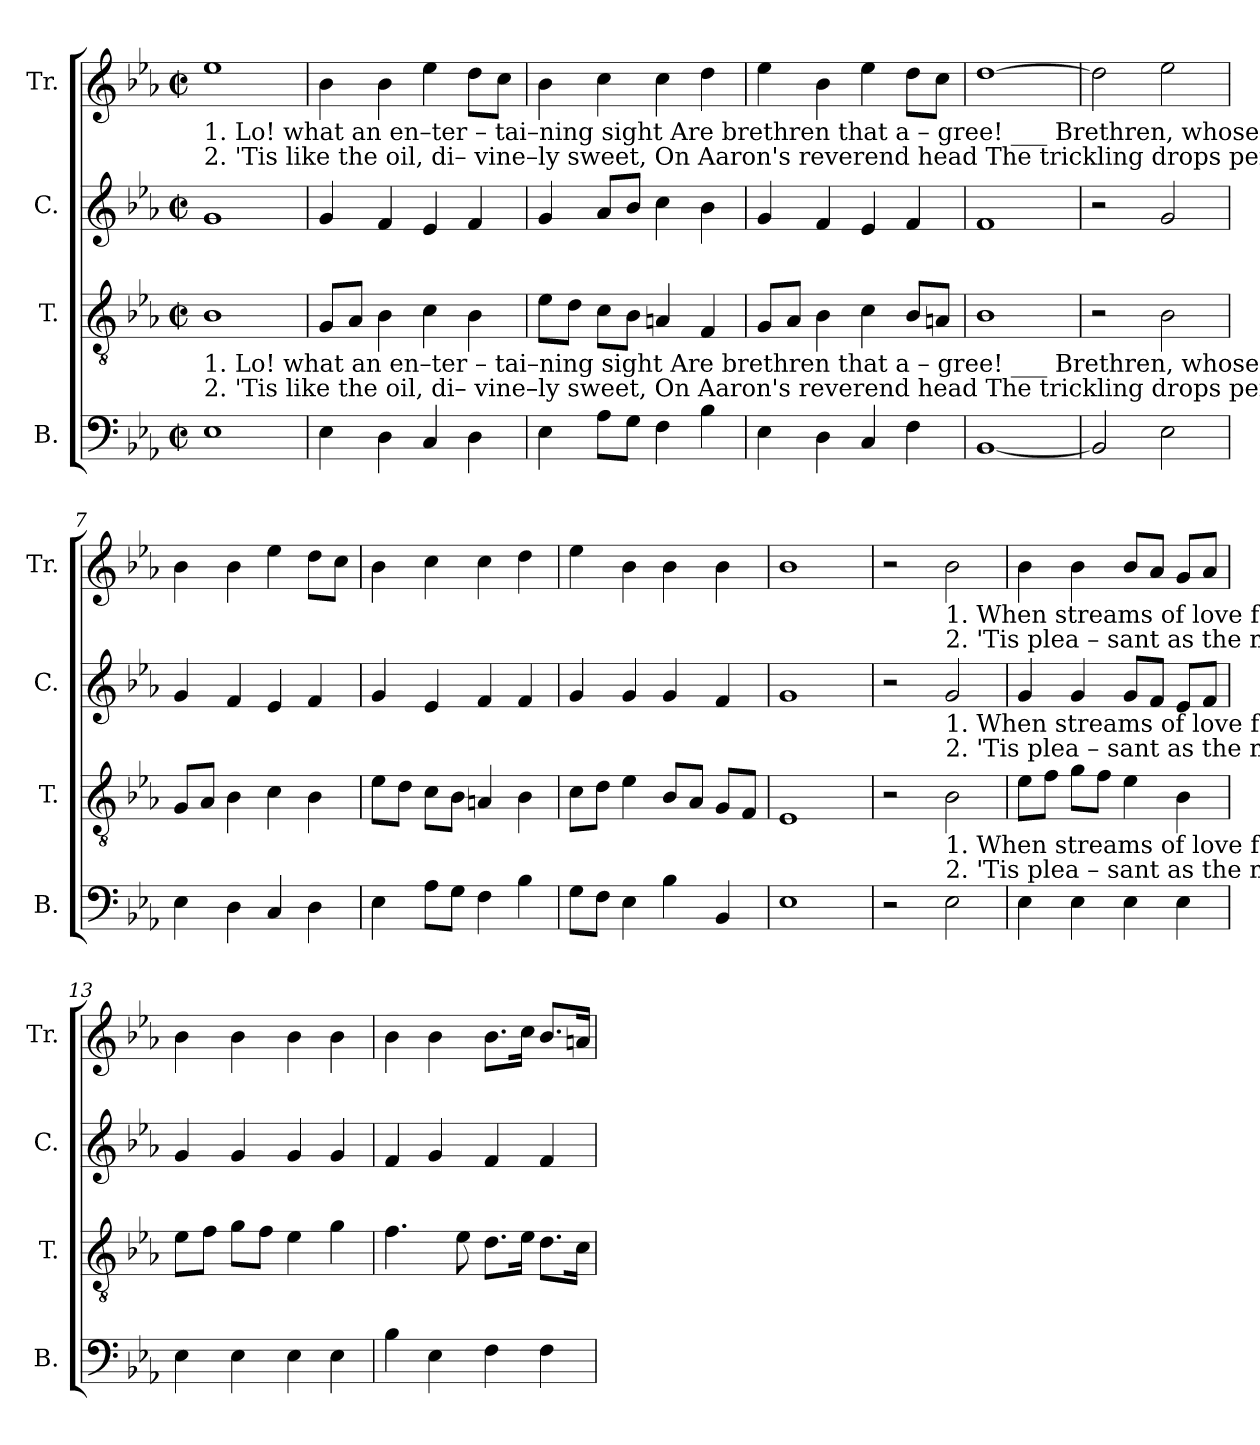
**kern	**kern	**kern	**kern
*part4	*part3	*part2	*part1
*staff4	*staff3	*staff2	*staff1
*I"B.	*I"T.	*I"C.	*I"Tr.
*I'B.	*I'T.	*I'C.	*I'Tr.
*clefF4	*clefGv2	*clefG2	*clefG2
*k[b-e-a-]	*k[b-e-a-]	*k[b-e-a-]	*k[b-e-a-]
*M2/2	*M2/2	*M2/2	*M2/2
*met(c|)	*met(c|)	*met(c|)	*met(c|)
*MM100	*MM100	*MM100	*MM100
=1	=1	=1	=1
!	!	!	!LO:TX:b:t=1. Lo! what an en–ter  –  tai–ning  sight  Are brethren that a – gree! ___  Brethren, whose cheerful hearts unite  In bands of pi– e – ty!
!	!	!	!LO:TX:b:t=2. 'Tis  like  the oil, di– vine–ly   sweet, On Aaron's reverend head  The trickling drops perfumed his feet,  And o'er his garments spread.
!	!LO:TX:b:t=1. Lo! what an en–ter  –  tai–ning  sight  Are brethren that a – gree! ___  Brethren, whose cheerful hearts unite  In bands of pi– e – ty!	!	!
!	!LO:TX:b:t=2. 'Tis  like  the oil, di– vine–ly   sweet, On Aaron's reverend head  The trickling drops perfumed his feet,  And o'er his garments spread.	!	!
1E-	1B-	1g	1ee-
=2	=2	=2	=2
4E-\	8G/L	4g/	4b-\
.	8A-/J	.	.
4D\	4B-\	4f/	4b-\
4C/	4c\	4e-/	4ee-\
4D\	4B-\	4f/	8dd\L
.	.	.	8cc\J
=3	=3	=3	=3
4E-\	8e-\L	4g/	4b-\
.	8d\J	.	.
8A-\L	8c\L	8a-/L	4cc\
8G\J	8B-\J	8b-/J	.
4F\	4An/	4cc\	4cc\
4B-\	4F/	4b-\	4dd\
=4	=4	=4	=4
4E-\	8G/L	4g/	4ee-\
.	8A-/J	.	.
4D\	4B-\	4f/	4b-\
4C/	4c\	4e-/	4ee-\
4F\	8B-/L	4f/	8dd\L
.	8An/J	.	8cc\J
=5	=5	=5	=5
[1BB-	1B-	1f	[1dd
=6	=6	=6	=6
2BB-/]	2r	2r	2dd\]
2E-\	2B-\	2g/	2ee-\
=7	=7	=7	=7
4E-\	8G/L	4g/	4b-\
.	8A-/J	.	.
4D\	4B-\	4f/	4b-\
4C/	4c\	4e-/	4ee-\
4D\	4B-\	4f/	8dd\L
.	.	.	8cc\J
=8	=8	=8	=8
4E-\	8e-\L	4g/	4b-\
.	8d\J	.	.
8A-\L	8c\L	4e-/	4cc\
8G\J	8B-\J	.	.
4F\	4An/	4f/	4cc\
4B-\	4B-\	4f/	4dd\
=9	=9	=9	=9
8G\L	8c\L	4g/	4ee-\
8F\J	8d\J	.	.
4E-\	4e-\	4g/	4b-\
4B-\	8B-/L	4g/	4b-\
.	8A-/J	.	.
4BB-/	8G/L	4f/	4b-\
.	8F/J	.	.
=10	=10	=10	=10
1E-	1E-	1g	1b-
!!LO:LB:g=z
=11	=11	=11	=11
2r	2r	2r	2r
!	!	!	!LO:TX:b:t=1. When streams of love from  Christ the spring  Descend to eve – ry      soul,                                                                                                      And
!	!	!	!LO:TX:b:t=2. 'Tis    plea – sant   as     the  mor –  ning  dews   That fall on  Zi – on's    hill,                                                                                                     Where
!	!	!LO:TX:b:t=1. When streams of love from  Christ the spring  Descend to eve – ry      soul,                                                               And heavenly peace, with	!
!	!	!LO:TX:b:t=2. 'Tis    plea – sant   as     the  mor –  ning  dews   That fall on  Zi – on's    hill,                                                                Where  God  his  mil–dest,	!
!	!LO:TX:b:t=1. When streams of love from  Christ the spring  Descend to eve – ry      soul,                            And heavenly peace, with balmy wing, And	!	!
!	!LO:TX:b:t=2. 'Tis    plea – sant   as     the  mor –  ning  dews   That  fall on  Zi – on's    hill,                            Where God his  mildest  glo–ry shows, Where	!	!
2E-\	2B-\	2g/	2b-\
=12	=12	=12	=12
4E-\	8e-\L	4g/	4b-\
.	8f\J	.	.
4E-\	8g\L	4g/	4b-\
.	8f\J	.	.
4E-\	4e-\	8g/L	8b-/L
.	.	8f/J	8a-/J
4E-\	4B-\	8e-/L	8g/L
.	.	8f/J	8a-/J
=13	=13	=13	=13
4E-\	8e-\L	4g/	4b-\
.	8f\J	.	.
4E-\	8g\L	4g/	4b-\
.	8f\J	.	.
4E-\	4e-\	4g/	4b-\
4E-\	4g\	4g/	4b-\
=14	=14	=14	=14
4B-\	4.f\	4f/	4b-\
4E-\	.	4g/	4b-\
.	8e-\	.	.
4F\	8.d\L	4f/	8.b-\L
.	16e-\Jk	.	16cc\Jk
4F\	8.d\L	4f/	8.b-/L
.	16c\Jk	.	16an/Jk
=	=	=	=
*-	*-	*-	*-
